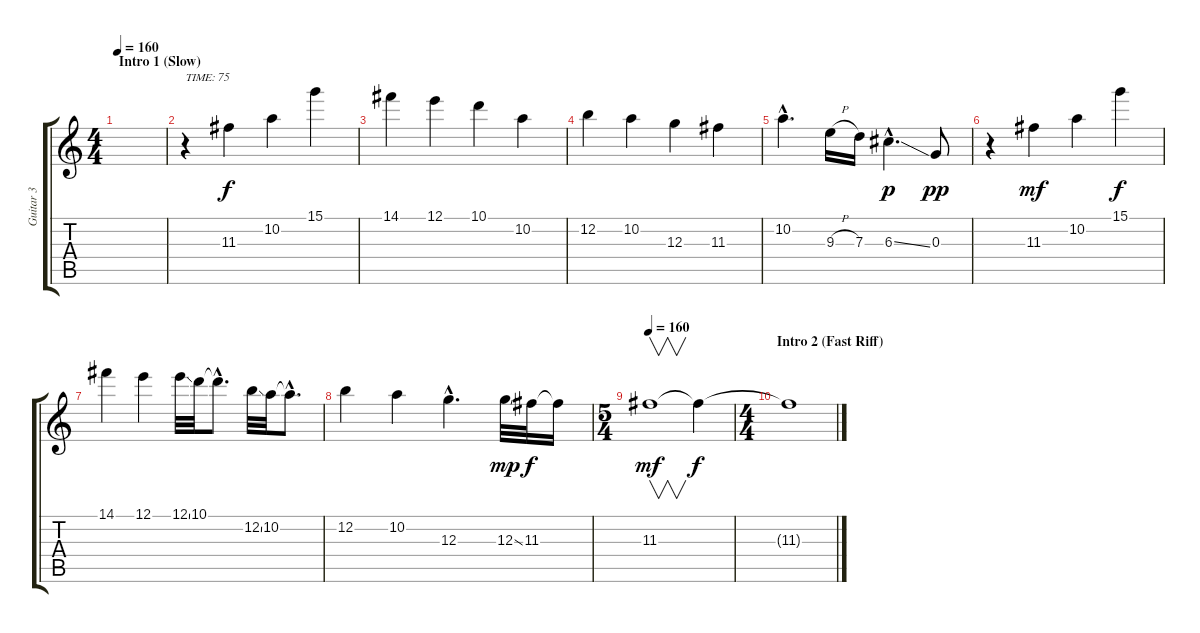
\track ("Guitar 3" "Guitar 3") {instrument distortionguitar}
\staff {score tabs}
\tuning (E4 B3 G3 D3 A2 E2) {hide}
\ts (4 4)
\section ("" "Intro 1 (Slow)")
\tempo 160
\tempo 75
\tempo 160
\clef g2
\ks c
|
r.4{txt "TIME: 75 "} 11.3.4 10.2.4 15.1.4{dy f} |
14.1.4 12.1.4 10.1.4 10.2.4 |
12.2.4 10.2.4 12.3.4 11.3.4 |
10.2{hac}.4{d} 9.3{h}.16 7.3.16 6.3{ss hac}.4{d dy p} 0.3.8{dy pp} |
r.4 11.3.4{dy mf} 10.2.4 15.1.4{dy f} |
14.1.4 12.1.4 12.1{ss}.32 10.1.32 10.1{hac t}.8{d} 12.2{ss}.32 10.2.32 10.2{hac t}.8{d} |
12.2.4 10.2.4 12.3{hac}.4{d} 12.3{ss}.32{dy mp} 11.3.32{dy f} 11.3{t}.16 |
\ts (5 4)
\tempo 160
11.3.1{v dy mf} 11.3{t}.4{dy f} |
\ts (4 4)
\section ("" "Intro 2 (Fast Riff)")
11.3{t}.1
